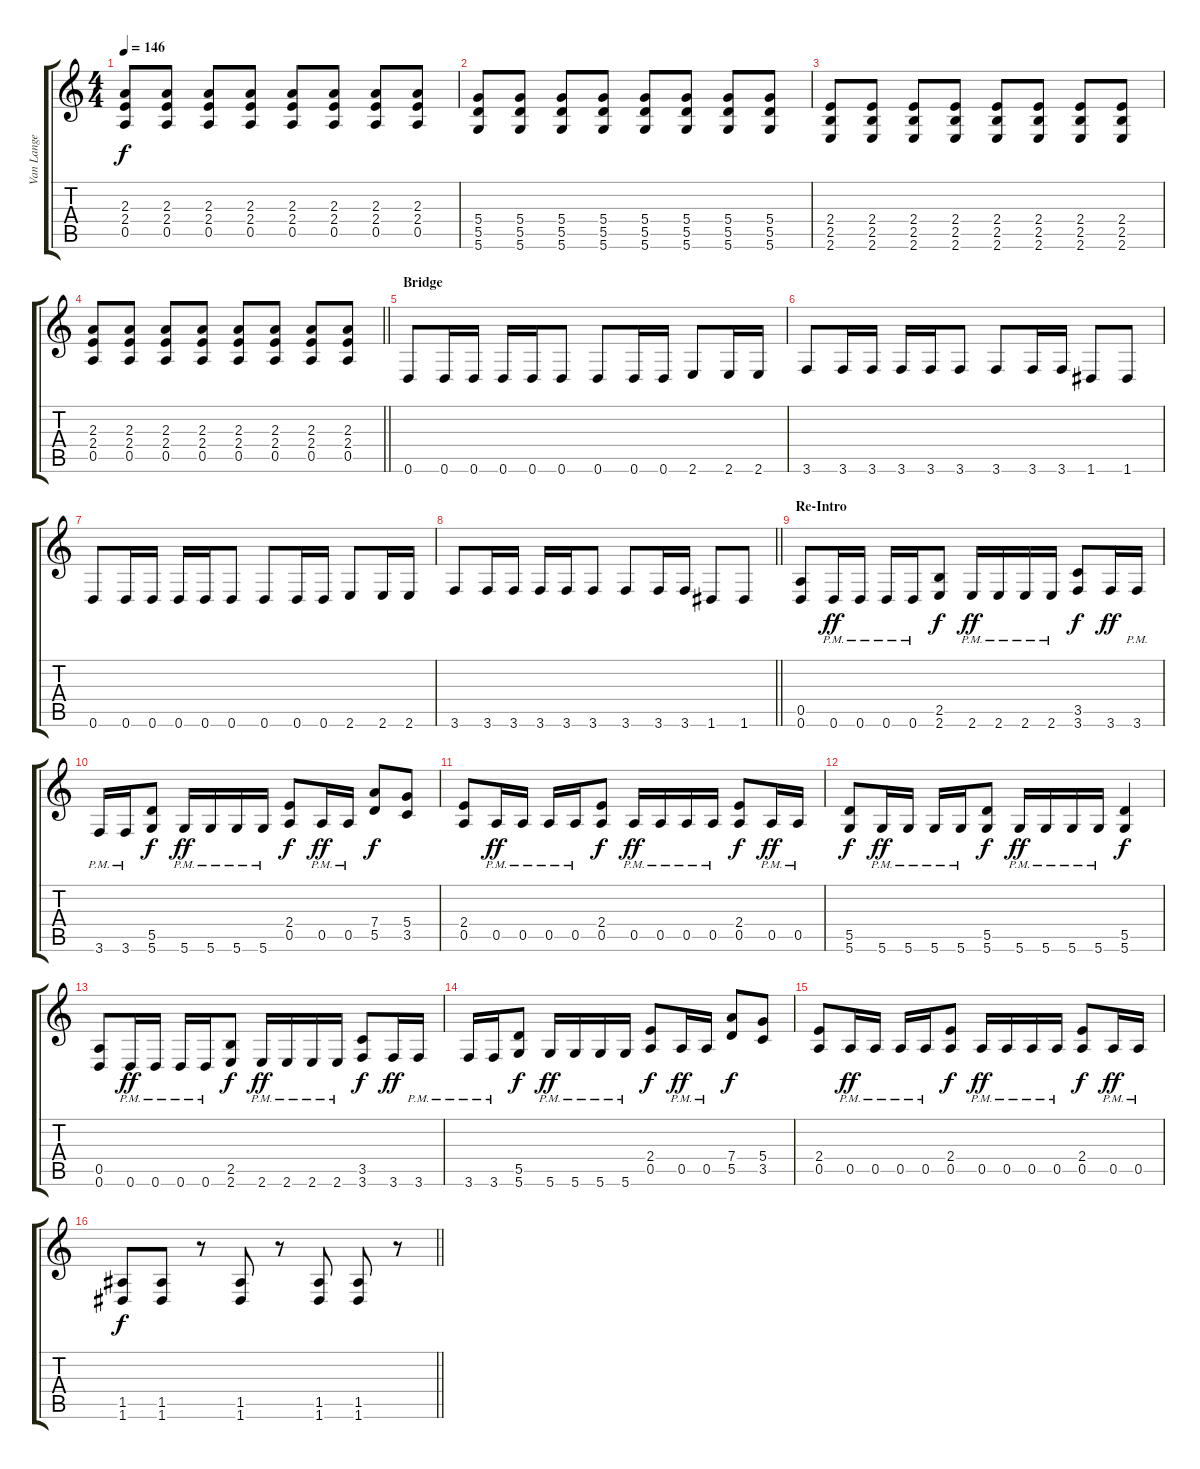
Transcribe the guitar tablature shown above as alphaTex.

\track ("Van Lange" "Van Lange") {instrument distortionguitar}
\staff {score tabs}
\tuning (E4 B3 G3 D3 A2 D2) {hide}
\ts (4 4)
\tempo 146
\clef g2
\ks c
(2.3 2.4 0.5).8{dy f} (2.3 2.4 0.5).8 (2.3 2.4 0.5).8 (2.3 2.4 0.5).8 (2.3 2.4 0.5).8 (2.3 2.4 0.5).8 (2.3 2.4 0.5).8 (2.3 2.4 0.5).8 |
(5.4 5.5 5.6).8 (5.4 5.5 5.6).8 (5.4 5.5 5.6).8 (5.4 5.5 5.6).8 (5.4 5.5 5.6).8 (5.4 5.5 5.6).8 (5.4 5.5 5.6).8 (5.4 5.5 5.6).8 |
(2.4 2.5 2.6).8 (2.4 2.5 2.6).8 (2.4 2.5 2.6).8 (2.4 2.5 2.6).8 (2.4 2.5 2.6).8 (2.4 2.5 2.6).8 (2.4 2.5 2.6).8 (2.4 2.5 2.6).8 |
\barLineRight lightlight
(2.3 2.4 0.5).8 (2.3 2.4 0.5).8 (2.3 2.4 0.5).8 (2.3 2.4 0.5).8 (2.3 2.4 0.5).8 (2.3 2.4 0.5).8 (2.3 2.4 0.5).8 (2.3 2.4 0.5).8 |
\section ("" "Bridge")
0.6.8 0.6.16 0.6.16 0.6.16 0.6.16 0.6.8 0.6.8 0.6.16 0.6.16 2.6.8 2.6.16 2.6.16 |
3.6.8 3.6.16 3.6.16 3.6.16 3.6.16 3.6.8 3.6.8 3.6.16 3.6.16 1.6.8 1.6.8 |
0.6.8 0.6.16 0.6.16 0.6.16 0.6.16 0.6.8 0.6.8 0.6.16 0.6.16 2.6.8 2.6.16 2.6.16 |
\barLineRight lightlight
3.6.8 3.6.16 3.6.16 3.6.16 3.6.16 3.6.8 3.6.8 3.6.16 3.6.16 1.6.8 1.6.8 |
\section ("" "Re-Intro")
(0.5 0.6).8 0.6{pm}.16{dy ff} 0.6{pm}.16 0.6{pm}.16 0.6{pm}.16 (2.5 2.6).8{dy f} 2.6{pm}.16{dy ff} 2.6{pm}.16 2.6{pm}.16 2.6{pm}.16 (3.5 3.6).8{dy f} 3.6.16{dy ff} 3.6{pm}.16 |
3.6{pm}.16 3.6{pm}.16 (5.5 5.6).8{dy f} 5.6{pm}.16{dy ff} 5.6{pm}.16 5.6{pm}.16 5.6{pm}.16 (2.4 0.5).8{dy f} 0.5{pm}.16{dy ff} 0.5{pm}.16 (7.4 5.5).8{dy f} (5.4 3.5).8 |
(2.4 0.5).8 0.5{pm}.16{dy ff} 0.5{pm}.16 0.5{pm}.16 0.5{pm}.16 (2.4 0.5).8{dy f} 0.5{pm}.16{dy ff} 0.5{pm}.16 0.5{pm}.16 0.5{pm}.16 (2.4 0.5).8{dy f} 0.5{pm}.16{dy ff} 0.5{pm}.16 |
(5.5 5.6).8{dy f} 5.6{pm}.16{dy ff} 5.6{pm}.16 5.6{pm}.16 5.6{pm}.16 (5.5 5.6).8{dy f} 5.6{pm}.16{dy ff} 5.6{pm}.16 5.6{pm}.16 5.6{pm}.16 (5.5 5.6).4{dy f} |
(0.5 0.6).8 0.6{pm}.16{dy ff} 0.6{pm}.16 0.6{pm}.16 0.6{pm}.16 (2.5 2.6).8{dy f} 2.6{pm}.16{dy ff} 2.6{pm}.16 2.6{pm}.16 2.6{pm}.16 (3.5 3.6).8{dy f} 3.6.16{dy ff} 3.6{pm}.16 |
3.6{pm}.16 3.6{pm}.16 (5.5 5.6).8{dy f} 5.6{pm}.16{dy ff} 5.6{pm}.16 5.6{pm}.16 5.6{pm}.16 (2.4 0.5).8{dy f} 0.5{pm}.16{dy ff} 0.5{pm}.16 (7.4 5.5).8{dy f} (5.4 3.5).8 |
(2.4 0.5).8 0.5{pm}.16{dy ff} 0.5{pm}.16 0.5{pm}.16 0.5{pm}.16 (2.4 0.5).8{dy f} 0.5{pm}.16{dy ff} 0.5{pm}.16 0.5{pm}.16 0.5{pm}.16 (2.4 0.5).8{dy f} 0.5{pm}.16{dy ff} 0.5{pm}.16 |
\barLineRight lightlight
(1.5 1.6).8{dy f} (1.5 1.6).8 r.8 (1.5 1.6).8 r.8 (1.5 1.6).8 (1.5 1.6).8 r.8
